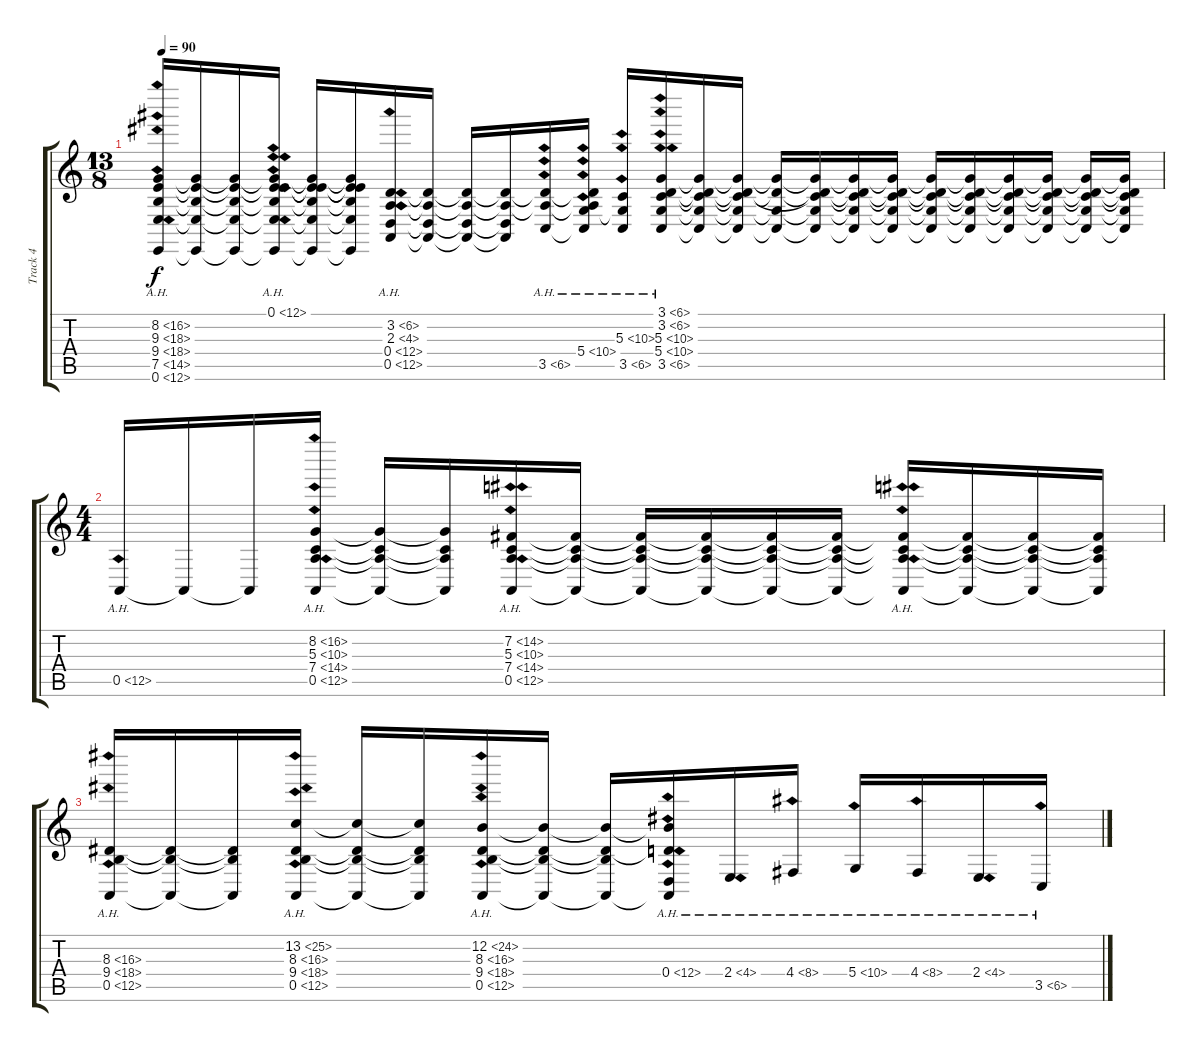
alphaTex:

\track ("Track 4" "Track 4") {instrument stringensemble1}
\staff {score tabs}
\tuning (E4 B3 G3 D3 A2 E2) {hide}
\ts (13 8)
\tempo 90
\clef g2
\ks c
(8.2{ah 8} 9.3{ah 9} 9.4{ah 9} 7.5{ah 7} 0.6{ah 12}).16{dy f instrument stringensemble1} (8.2{t} 9.3{t} 9.4{t} 7.5{t} 0.6{t}).16 (8.2{t} 9.3{t} 9.4{t} 7.5{t} 0.6{t}).16 (0.1{ah 12} 8.2{ah 12 t} 9.3{ah 12 t} 9.4{ah 12 t} 7.5{ah 12 t} 0.6{ah 12 t}).16 (0.1{t} 8.2{t} 9.3{t} 9.4{t} 7.5{t} 0.6{t}).16 (0.1{t} 8.2{t} 9.3{t} 9.4{t} 7.5{t} 0.6{t}).16 (3.2{ah 3} 2.3{ah 2} 0.4{ah 12} 0.5{ah 12}).16 (3.2{t} 2.3{t} 0.4{t} 0.5{t}).16 (3.2{t} 2.3{t} 0.4{t} 0.5{t}).16 (3.2{t} 2.3{t} 0.4{t} 0.5{t}).16 (3.2{ah 12 t} 2.3{ah 12 t} 3.5{ah 3}).16 (3.2{ah 12 t} 2.3{ah 12 t} 5.4{ah 5} 3.5{ah 12 t}).16 (5.3{ah 5} 5.4{ah 12 t} 3.5{ah 3}).16 (3.1{ah 3} 3.2{ah 3} 5.3{ah 5} 5.4{ah 5} 3.5{ah 3}).16 (3.1{t} 3.2{t} 5.3{t} 5.4{t} 3.5{t}).16 (3.1{t} 3.2{t} 5.3{t} 5.4{t} 3.5{t}).16 (3.1{t} 3.2{t} 5.4{t} 3.5{t}).16 (3.1{t} 3.2{t} 5.3{t} 5.4{t} 3.5{t}).16 (3.1{t} 3.2{t} 5.3{t} 5.4{t} 3.5{t}).16 (3.1{t} 3.2{t} 5.3{t} 5.4{t} 3.5{t}).16 (3.1{t} 3.2{t} 5.3{t} 5.4{t} 3.5{t}).16 (3.1{t} 3.2{t} 5.3{t} 5.4{t} 3.5{t}).16 (3.1{t} 3.2{t} 5.3{t} 5.4{t} 3.5{t}).16 (3.1{t} 3.2{t} 5.3{t} 5.4{t} 3.5{t}).16 (3.1{t} 3.2{t} 5.3{t} 5.4{t} 3.5{t}).16 (3.1{t} 3.2{t} 5.3{t} 5.4{t} 3.5{t}).16 |
\ts (4 4)
0.5{ah 12}.16 0.5{t}.16 0.5{t}.16 (8.2{ah 8} 5.3{ah 5} 7.4{ah 7} 0.5{ah 12}).16 (8.2{t} 5.3{t} 7.4{t} 0.5{t}).16 (8.2{t} 5.3{t} 7.4{t} 0.5{t}).16 (7.2{ah 7} 5.3{ah 5} 7.4{ah 7} 0.5{ah 12}).16 (7.2{t} 5.3{t} 7.4{t} 0.5{t}).16 (7.2{t} 5.3{t} 7.4{t} 0.5{t}).16 (7.2{t} 5.3{t} 7.4{t} 0.5{t}).16 (7.2{t} 5.3{t} 7.4{t} 0.5{t}).16 (7.2{t} 5.3{t} 7.4{t} 0.5{t}).16 (7.2{ah 7 t} 5.3{ah 5 t} 7.4{ah 7 t} 0.5{ah 12 t}).16 (7.2{t} 5.3{t} 7.4{t} 0.5{t}).16 (7.2{t} 5.3{t} 7.4{t} 0.5{t}).16 (7.2{t} 5.3{t} 7.4{t} 0.5{t}).16 |
(8.3{ah 8} 9.4{ah 9} 0.5{ah 12}).16 (8.3{t} 9.4{t} 0.5{t}).16 (8.3{t} 9.4{t} 0.5{t}).16 (13.2{ah 12} 8.3{ah 8} 9.4{ah 9} 0.5{ah 12}).16 (13.2{t} 8.3{t} 9.4{t} 0.5{t}).16 (13.2{t} 8.3{t} 9.4{t} 0.5{t}).16 (12.2{ah 12} 8.3{ah 8} 9.4{ah 9} 0.5{ah 12}).16 (12.2{t} 8.3{t} 9.4{t} 0.5{t}).16 (12.2{t} 8.3{t} 9.4{t} 0.5{t}).16 (12.2{ah 12 t} 8.3{ah 12 t} 0.4{ah 12} 0.5{ah 12 t}).16 2.4{ah 2}.16 4.4{ah 4}.16 5.4{ah 5}.16 4.4{ah 4}.16 2.4{ah 2}.16 3.5{ah 3}.16
